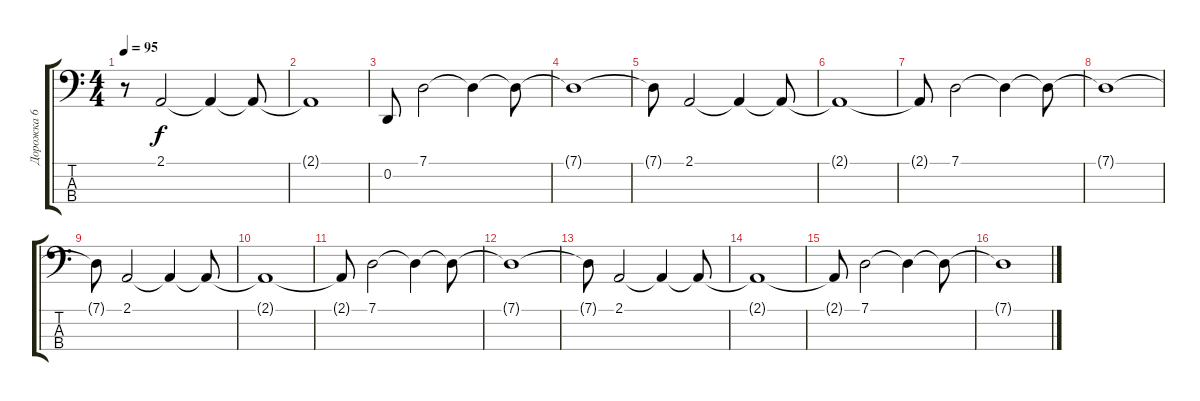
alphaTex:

\track ("Дорожка 6" "Дорожка 6") {instrument lead8bassandlead}
\staff {score tabs}
\tuning (G2 D2 A1 E1) {hide}
\ts (4 4)
\tempo 95
\clef f4
\ks c
r.8{dy f} 2.1.2 2.1{t}.4 2.1{t}.8 |
2.1{t}.1 |
0.2.8 7.1.2 7.1{t}.4 7.1{t}.8 |
7.1{t}.1 |
7.1{t}.8 2.1.2 2.1{t}.4 2.1{t}.8 |
2.1{t}.1 |
2.1{t}.8 7.1.2 7.1{t}.4 7.1{t}.8 |
7.1{t}.1 |
7.1{t}.8 2.1.2 2.1{t}.4 2.1{t}.8 |
2.1{t}.1 |
2.1{t}.8 7.1.2 7.1{t}.4 7.1{t}.8 |
7.1{t}.1 |
7.1{t}.8 2.1.2 2.1{t}.4 2.1{t}.8 |
2.1{t}.1 |
2.1{t}.8 7.1.2 7.1{t}.4 7.1{t}.8 |
7.1{t}.1
